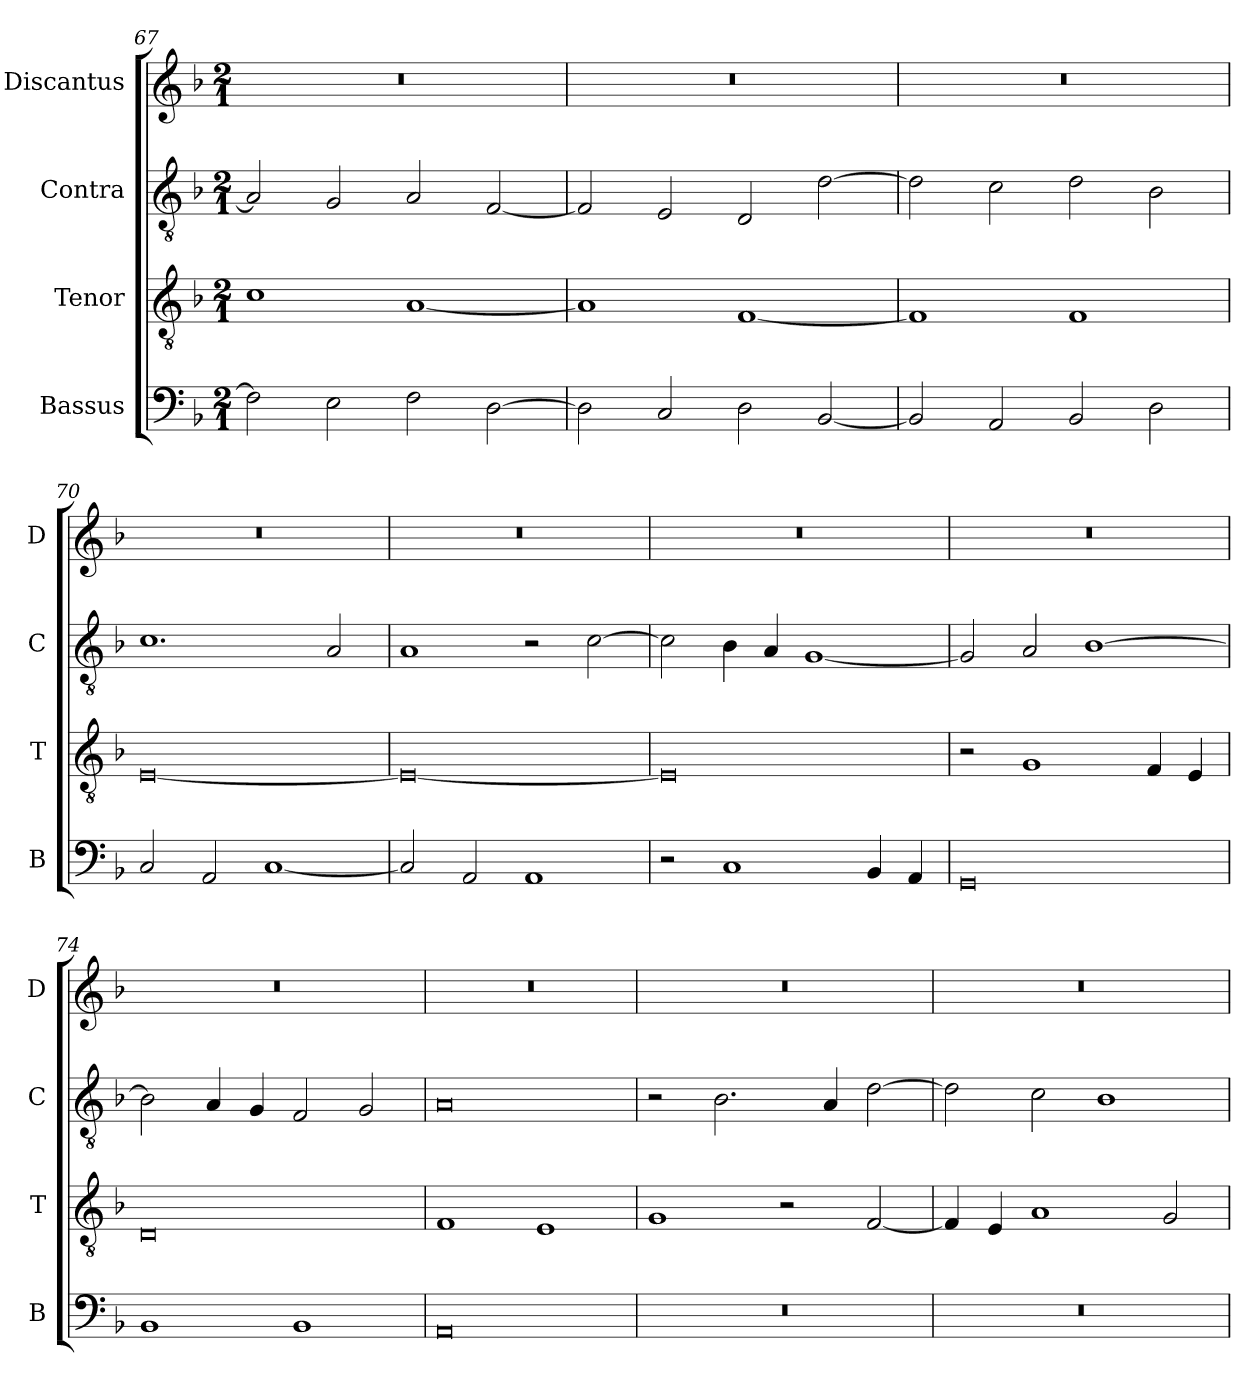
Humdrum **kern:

**kern	**kern	**kern	**kern
*part4	*part3	*part2	*part1
*staff4	*staff3	*staff2	*staff1
*I"Bassus	*I"Tenor	*I"Contra	*I"Discantus
*I'B	*I'T	*I'C	*I'D
*clefF4	*clefGv2	*clefGv2	*clefG2
*k[b-]	*k[b-]	*k[b-]	*k[b-]
*M2/1	*M2/1	*M2/1	*M2/1
=67	=67	=67	=67
2F\]	1c	2A/]	0r
2E\	.	2G/	.
2F\	[1A	2A/	.
[2D\	.	[2F/	.
=68	=68	=68	=68
2D\]	1A]	2F/]	0r
2C/	.	2E/	.
2D\	[1F	2D/	.
[2BB-/	.	[2d\	.
=69	=69	=69	=69
2BB-/]	1F]	2d\]	0r
2AA/	.	2c\	.
2BB-/	1F	2d\	.
2D\	.	2B-\	.
=70	=70	=70	=70
2C/	[0E	1.c	0r
2AA/	.	.	.
[1C	.	.	.
.	.	2A/	.
=71	=71	=71	=71
2C/]	0E_	1A	0r
2AA/	.	.	.
1AA	.	2r	.
.	.	[2c\	.
=72	=72	=72	=72
2r	0E]	2c\]	0r
1C	.	4B-\	.
.	.	4A/	.
.	.	[1G	.
4BB-/	.	.	.
4AA/	.	.	.
=73	=73	=73	=73
0GG	2r	2G/]	0r
.	1G	2A/	.
.	.	[1B-	.
.	4F/	.	.
.	4E/	.	.
=74	=74	=74	=74
1BB-	0D	2B-\]	0r
.	.	4A/	.
.	.	4G/	.
1BB-	.	2F/	.
.	.	2G/	.
=75	=75	=75	=75
0AA	1F	0A	0r
.	1E	.	.
=76	=76	=76	=76
0r	1G	2r	0r
.	.	2.B-\	.
.	2r	.	.
.	.	4A/	.
.	[2F/	[2d\	.
=77	=77	=77	=77
0r	4F/]	2d\]	0r
.	4E/	.	.
.	1A	2c\	.
.	.	1B-	.
.	2G/	.	.
=	=	=	=
*-	*-	*-	*-
